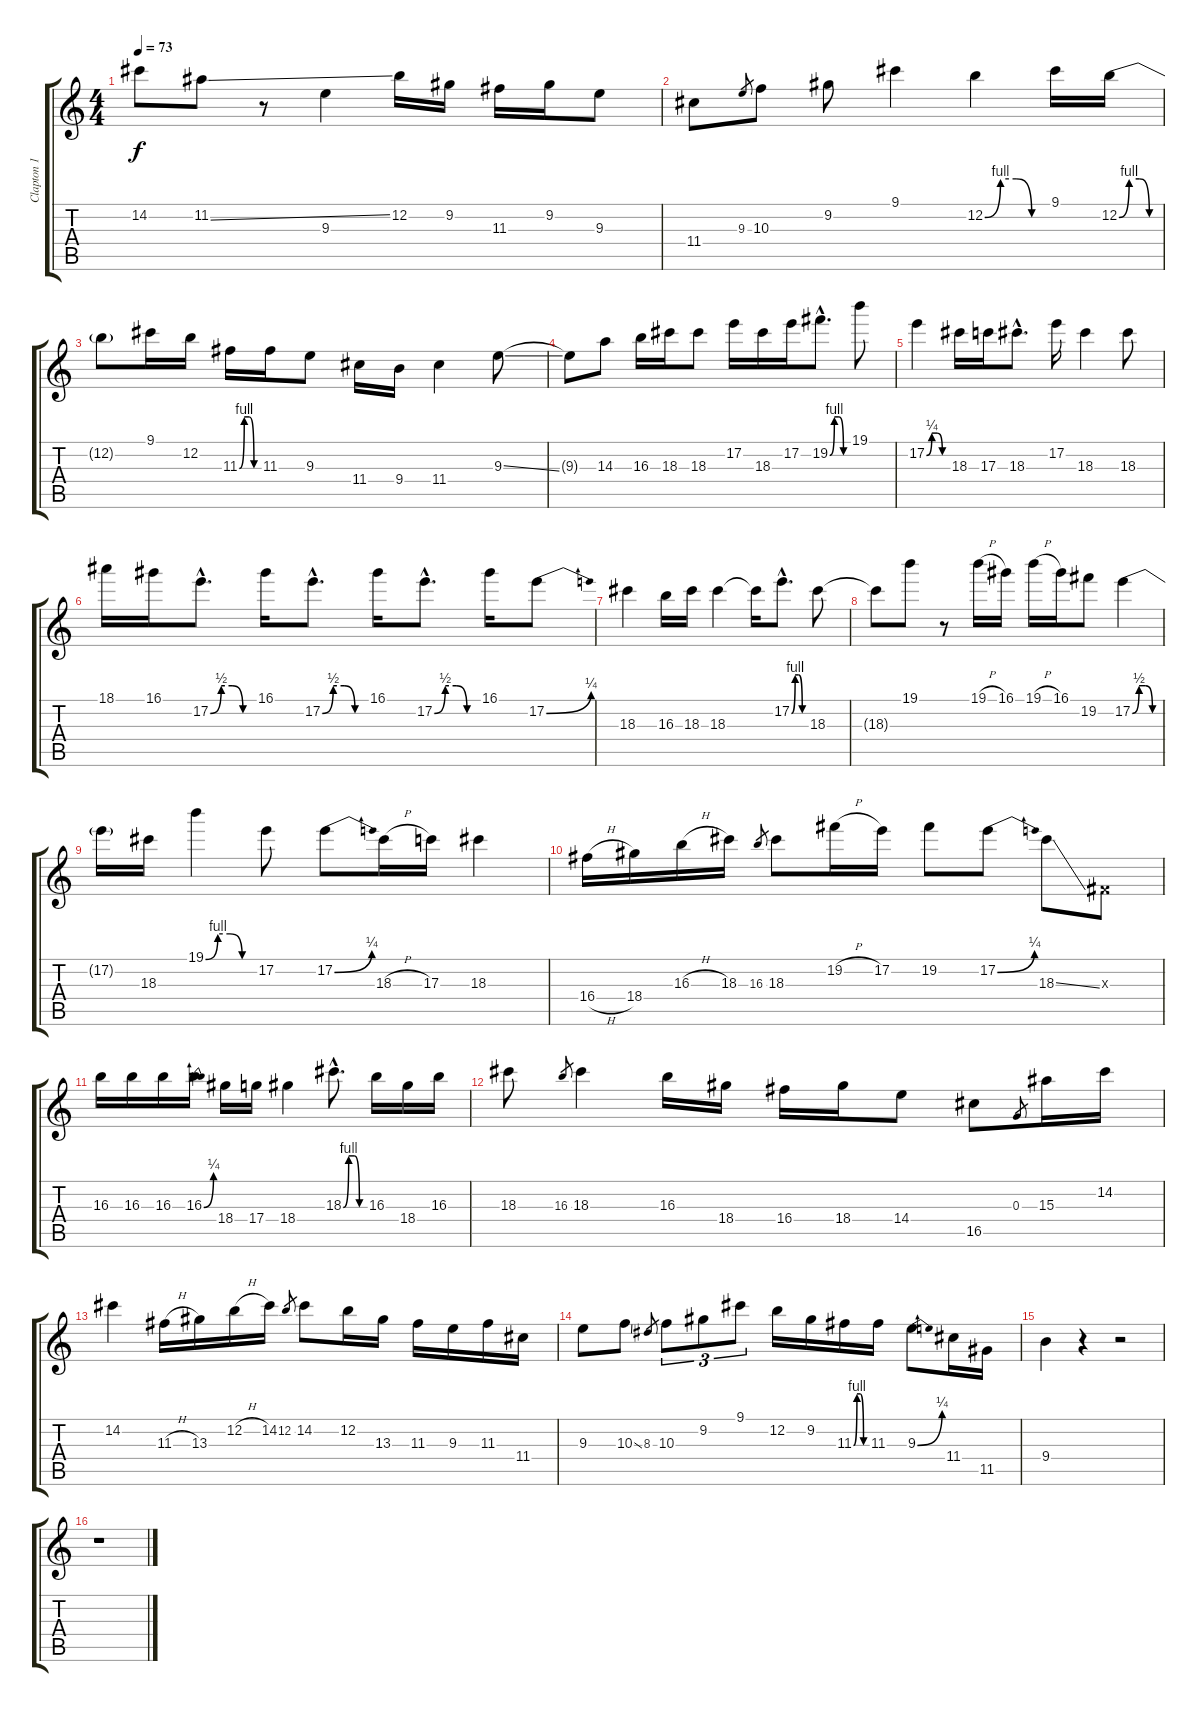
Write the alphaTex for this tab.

\track ("Clapton 1" "Clapton 1") {instrument overdrivenguitar}
\staff {score tabs}
\tuning (E4 B3 G3 D3 A2 E2) {hide}
\ts (4 4)
\tempo 73
\clef g2
\ks c
14.2{t}.8{dy f} 11.2{ss}.8 r.8 9.3.4 12.2.16 9.2.16 11.3.16 9.2.16 9.3.8 |
11.4.8 9.3.8{gr} 10.3.8 9.2.8 9.1.4 12.2{be (custom 0 0 15 4 30 4 45 0 60 0)}.4 9.1.16 12.2{be (custom 0 0 15 4 30 4 45 0 60 0)}.16 |
12.2{t}.8 9.1.16 12.2.16 11.3{be (custom 0 0 15 4 30 4 45 0 60 0)}.16 11.3.16 9.3.8 11.4.16 9.4.16 11.4.4 9.3{ss}.8 |
9.3{t}.8 14.3.8 16.3.16 18.3.16 18.3.8 17.2.16 18.3.16 17.2.16 19.2{be (custom 0 0 15 4 30 4 45 0 60 0) hac}.8{d} 19.1.8 |
17.2{be (custom 0 0 15 1 30 1 45 0 60 0)}.4 18.3.16 17.3.16 18.3{hac}.8{d} 17.2.16 18.3.4 18.3.8 |
18.1.16 16.1.16 17.2{be (custom 0 0 15 2 30 2 45 0 60 0) hac}.8{d} 16.1.16 17.2{be (custom 0 0 15 2 30 2 45 0 60 0) hac}.8{d} 16.1.16 17.2{be (custom 0 0 15 2 30 2 45 0 60 0) hac}.8{d} 16.1.16 17.2{be (bend 0 0 60 1)}.8 |
18.3.4 16.3.16 18.3.16 18.3.4 18.3{t}.16 17.2{be (custom 0 0 15 4 30 4 45 0 60 0) hac}.8{d} 18.3.8 |
18.3{t}.8 19.1.8 r.8 19.1{h}.16 16.1.16 19.1{h}.16 16.1.16 19.2.8 17.2{be (custom 0 0 15 2 30 2 45 0 60 0)}.4 |
17.2{t}.16 18.3.16 19.1{be (custom 0 0 15 4 30 4 45 0 60 0)}.4 17.2.8 17.2{be (bend 0 0 60 1)}.8 18.3{h}.16 17.3.16 18.3.4 |
16.4{h}.16 18.4.16 16.3{h}.16 18.3.16 16.3.8{gr} 18.3.8 19.2{h}.16 17.2.16 19.2.8 17.2{be (bend 0 0 60 1)}.8 18.3{ss}.8 -1.3{x}.8 |
16.3.16 16.3.16 16.3.16 16.3{be (bend 0 0 60 1)}.16 18.4.16 17.4.16 18.4.4 18.3{be (custom 0 0 15 4 30 4 45 0 60 0) hac}.8{d} 16.3.16 18.4.16 16.3.16 |
18.3.8 16.3.8{gr} 18.3.4 16.3.16 18.4.16 16.4.16 18.4.16 14.4.8 16.5.8 0.3.8{gr} 15.3.16 14.2.16 |
14.2.4 11.3{h}.16 13.3.16 12.2{h}.16 14.2.16 12.2.8{gr} 14.2.8 12.2.16 13.3.16 11.3.16 9.3.16 11.3.16 11.4.16 |
9.3.8 10.3{ss}.8 8.3.8{gr} 10.3.8{tu (3 2)} 9.2.8{tu (3 2)} 9.1.8{tu (3 2)} 12.2.16 9.2.16 11.3{be (custom 0 0 15 4 30 4 45 0 60 0)}.16 11.3.16 9.3{be (bend 0 0 60 1)}.8 11.4.16 11.5.16 |
9.4.4 r.4 r.2 |
r.1
